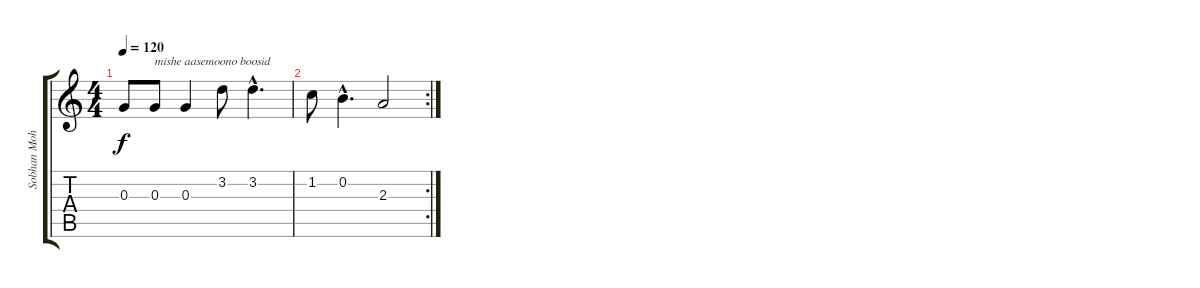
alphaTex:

\track ("Sobhan Mohammadian" "Sobhan Moh") {instrument acousticguitarnylon}
\staff {score tabs}
\tuning (E4 B3 G3 D3 A2 E2) {hide}
\ts (4 4)
\tempo 120
\clef g2
\ks c
0.3.8{dy f} 0.3.8{txt "mishe aasemoono boosid"} 0.3.4 3.2.8 3.2{hac}.4{d} |
\rc 2
1.2.8 0.2{hac}.4{d} 2.3.2
